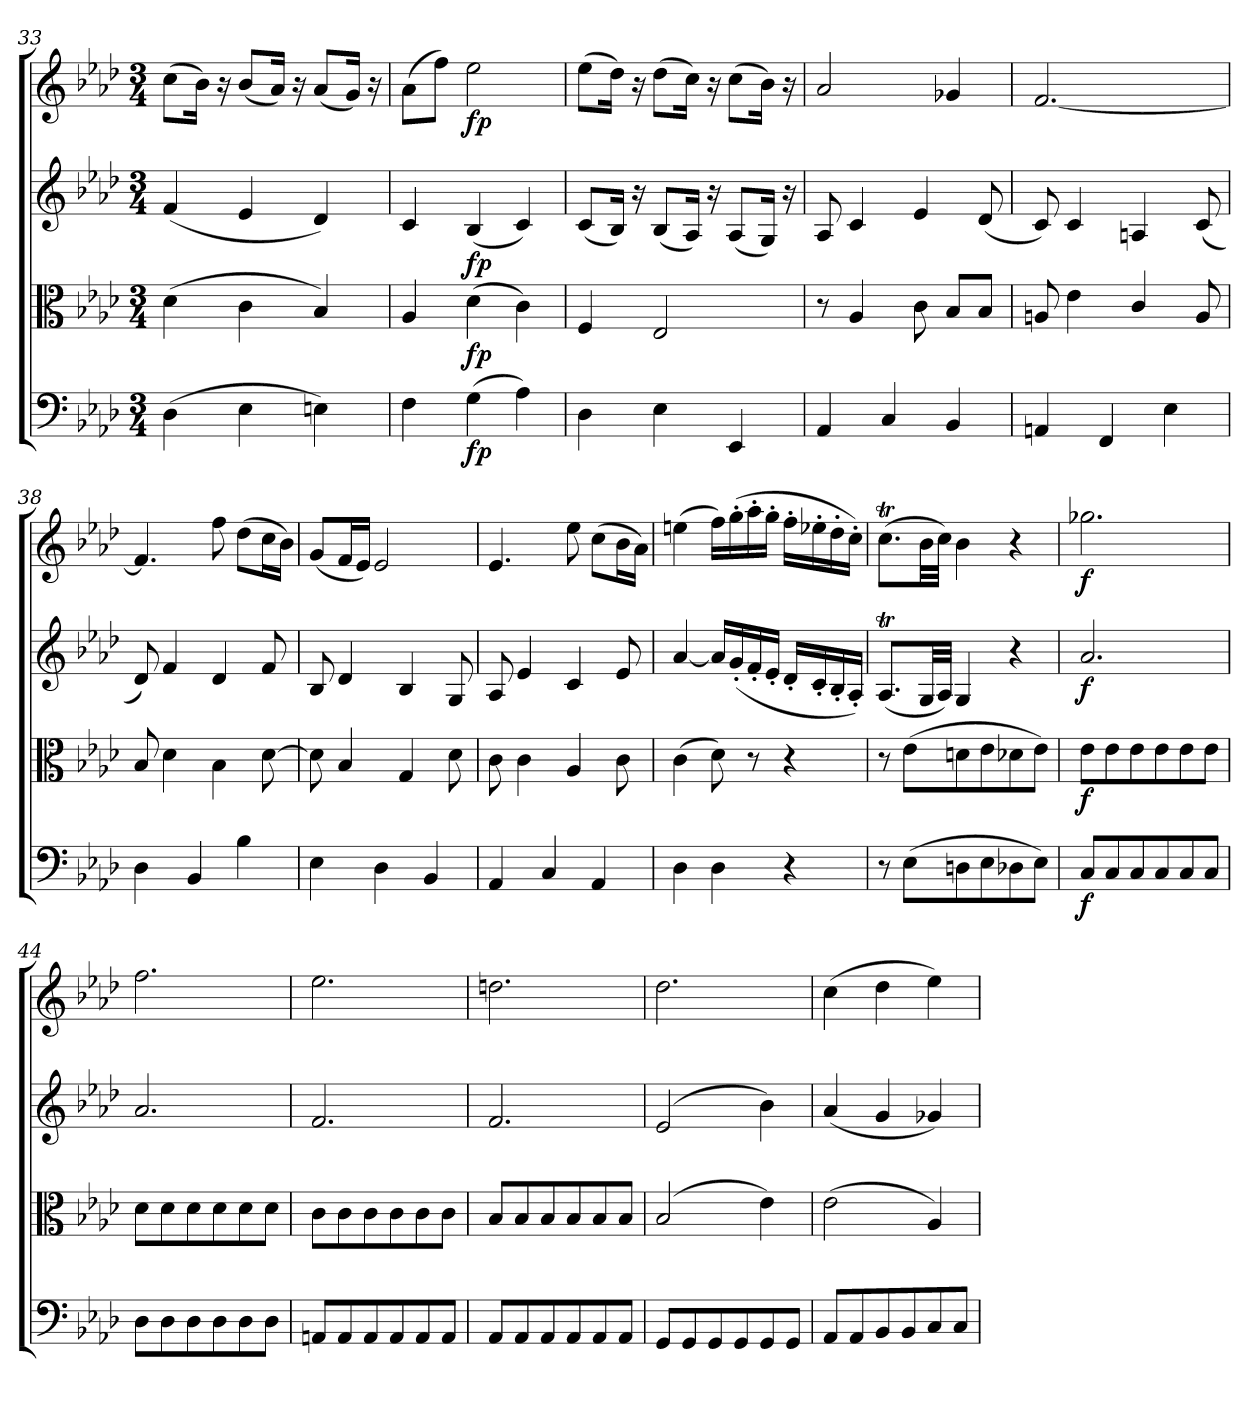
**kern	**dynam	**kern	**dynam	**kern	**dynam	**kern	**dynam
*part4	*part4	*part3	*part3	*part2	*part2	*part1	*part1
*staff4	*staff4	*staff3	*staff3	*staff2	*staff2	*staff1	*staff1
*clefF4	*	*clefC3	*	*clefG2	*	*clefG2	*
*k[b-e-a-d-]	*	*k[b-e-a-d-]	*	*k[b-e-a-d-]	*	*k[b-e-a-d-]	*
*A-:	*	*A-:	*	*A-:	*	*A-:	*
*M3/4	*	*M3/4	*	*M3/4	*	*M3/4	*
=33	=33	=33	=33	=33	=33	=33	=33
(4D-\	.	(4d-\	.	(4f/	.	(8cc\L	.
.	.	.	.	.	.	16b-\Jk)	.
.	.	.	.	.	.	16r	.
4E-\	.	4c\	.	4e-/	.	(8b-/L	.
.	.	.	.	.	.	16a-/Jk)	.
.	.	.	.	.	.	16r	.
4En\)	.	4B-/)	.	4d-/)	.	(8a-/L	.
.	.	.	.	.	.	16g/Jk)	.
.	.	.	.	.	.	16r	.
=34	=34	=34	=34	=34	=34	=34	=34
4F\	.	4A-/	.	4c/	.	(8a-\L	.
.	.	.	.	.	.	8ff\J)	.
(4G\	fp	(4d-\	fp	(4B-/	fp	2ee-\	fp
4A-\)	.	4c\)	.	4c/)	.	.	.
=35	=35	=35	=35	=35	=35	=35	=35
4D-\	.	4F/	.	(8c/L	.	(8ee-\L	.
.	.	.	.	16B-/Jk)	.	16dd-\Jk)	.
.	.	.	.	16r	.	16r	.
4E-\	.	2E-/	.	(8B-/L	.	(8dd-\L	.
.	.	.	.	16A-/Jk)	.	16cc\Jk)	.
.	.	.	.	16r	.	16r	.
4EE-/	.	.	.	(8A-/L	.	(8cc\L	.
.	.	.	.	16G/Jk)	.	16b-\Jk)	.
.	.	.	.	16r	.	16r	.
=36	=36	=36	=36	=36	=36	=36	=36
4AA-/	.	8r	.	8A-/	.	2a-/	.
.	.	4A-/	.	4c/	.	.	.
4C/	.	.	.	.	.	.	.
.	.	8c\	.	4e-/	.	.	.
4BB-/	.	8B-/L	.	.	.	4g-X/	.
.	.	8B-/J	.	(8d-/	.	.	.
=37	=37	=37	=37	=37	=37	=37	=37
4AAn/	.	8An/	.	8c/)	.	[2.f/	.
.	.	4e-\	.	4c/	.	.	.
4FF/	.	.	.	.	.	.	.
.	.	4c/	.	4An/	.	.	.
4E-\	.	.	.	.	.	.	.
.	.	8A/	.	(8c/	.	.	.
=38	=38	=38	=38	=38	=38	=38	=38
4D-\	.	8B-/	.	8d-/)	.	4.f/]	.
.	.	4d-\	.	4f/	.	.	.
4BB-/	.	.	.	.	.	.	.
.	.	4B-\	.	4d-/	.	8ff\	.
4B-\	.	.	.	.	.	(8dd-\L	.
.	.	[8d-\	.	8f/	.	16cc\L	.
.	.	.	.	.	.	16b-\JJ)	.
=39	=39	=39	=39	=39	=39	=39	=39
4E-\	.	8d-\]	.	8B-/	.	(8g/L	.
.	.	4B-/	.	4d-/	.	16f/L	.
.	.	.	.	.	.	16e-/JJ)	.
4D-\	.	.	.	.	.	2e-/	.
.	.	4G/	.	4B-/	.	.	.
4BB-/	.	.	.	.	.	.	.
.	.	8d-\	.	8G/	.	.	.
=40	=40	=40	=40	=40	=40	=40	=40
4AA-/	.	8c\	.	8A-/	.	4.e-/	.
.	.	4c\	.	4e-/	.	.	.
4C/	.	.	.	.	.	.	.
.	.	4A-/	.	4c/	.	8ee-\	.
4AA-/	.	.	.	.	.	(8cc\L	.
.	.	8c\	.	8e-/	.	16b-\L	.
.	.	.	.	.	.	16a-\JJ)	.
=41	=41	=41	=41	=41	=41	=41	=41
4D-\	.	(4c\	.	[4a-/	.	(4een\	.
4D-\	.	8d-\)	.	16a-/LL]	.	16ff\LL)	.
.	.	.	.	(16g'/	.	(16gg'\	.
.	.	8r	.	16f'/	.	16aa-'\	.
.	.	.	.	16e-'/JJ	.	16gg'\JJ	.
4r	.	4r	.	16d-'/LL	.	16ff'\LL	.
.	.	.	.	16c'/	.	16ee-X'\	.
.	.	.	.	16B-'/	.	16dd-'\	.
.	.	.	.	16A-'/JJ)	.	16cc'\JJ)	.
=42	=42	=42	=42	=42	=42	=42	=42
8r	.	8r	.	(8.A-T/L	.	(8.cct\L	.
(8E-\L	.	(8e-\L	.	.	.	.	.
.	.	.	.	32G/LL	.	32b-\LL	.
.	.	.	.	32A-/JJJ)	.	32cc\JJJ)	.
8Dn\	.	8dn\	.	4G/	.	4b-\	.
8E-\	.	8e-\	.	.	.	.	.
8D-X\	.	8d-X\	.	4r	.	4r	.
8E-\J)	.	8e-\J)	.	.	.	.	.
=43	=43	=43	=43	=43	=43	=43	=43
8C/L	f	8e-\L	f	2.a-/	f	2.gg-X\	f
8C/	.	8e-\	.	.	.	.	.
8C/	.	8e-\	.	.	.	.	.
8C/	.	8e-\	.	.	.	.	.
8C/	.	8e-\	.	.	.	.	.
8C/J	.	8e-\J	.	.	.	.	.
=44	=44	=44	=44	=44	=44	=44	=44
8D-\L	.	8d-\L	.	2.a-/	.	2.ff\	.
8D-\	.	8d-\	.	.	.	.	.
8D-\	.	8d-\	.	.	.	.	.
8D-\	.	8d-\	.	.	.	.	.
8D-\	.	8d-\	.	.	.	.	.
8D-\J	.	8d-\J	.	.	.	.	.
=45	=45	=45	=45	=45	=45	=45	=45
8AAn/L	.	8c\L	.	2.f/	.	2.ee-\	.
8AA/	.	8c\	.	.	.	.	.
8AA/	.	8c\	.	.	.	.	.
8AA/	.	8c\	.	.	.	.	.
8AA/	.	8c\	.	.	.	.	.
8AA/J	.	8c\J	.	.	.	.	.
=46	=46	=46	=46	=46	=46	=46	=46
8AA-/L	.	8B-/L	.	2.f/	.	2.ddn\	.
8AA-/	.	8B-/	.	.	.	.	.
8AA-/	.	8B-/	.	.	.	.	.
8AA-/	.	8B-/	.	.	.	.	.
8AA-/	.	8B-/	.	.	.	.	.
8AA-/J	.	8B-/J	.	.	.	.	.
=47	=47	=47	=47	=47	=47	=47	=47
8GG/L	.	(2B-/	.	(2e-/	.	2.dd-\	.
8GG/	.	.	.	.	.	.	.
8GG/	.	.	.	.	.	.	.
8GG/	.	.	.	.	.	.	.
8GG/	.	4e-\)	.	4b-\)	.	.	.
8GG/J	.	.	.	.	.	.	.
=48	=48	=48	=48	=48	=48	=48	=48
8AA-/L	.	(2e-\	.	(4a-/	.	(4cc\	.
8AA-/	.	.	.	.	.	.	.
8BB-/	.	.	.	4g/	.	4dd-\	.
8BB-/	.	.	.	.	.	.	.
8C/	.	4A-/)	.	4g-X/)	.	4ee-\)	.
8C/J	.	.	.	.	.	.	.
=	=	=	=	=	=	=	=
*-	*-	*-	*-	*-	*-	*-	*-
